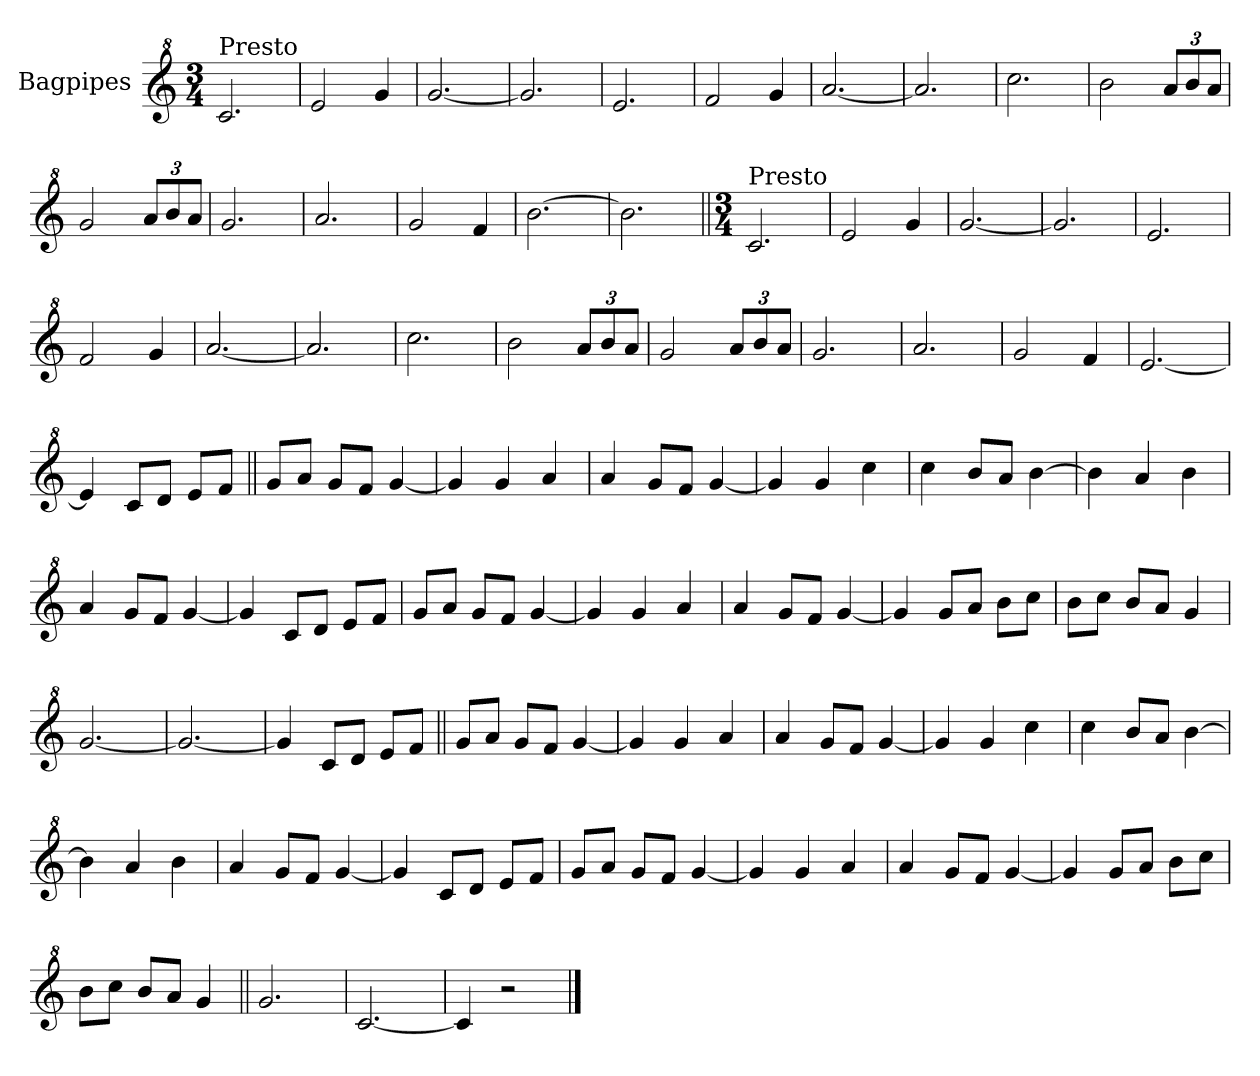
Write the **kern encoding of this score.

**kern
*part1
*staff1
*I"Bagpipes
*I'Bag
*clefG^2
*k[]
*M3/4
=1
!LO:TX:a:t=Presto
2.cc
=
2ee
4gg
=
[2.gg
=
2.gg]
=
2.ee
=
2ff
4gg
=
[2.aa
=
2.aa]
=
2.ccc
=
2bb
12aaL
12bb
12aaJ
=
2gg
12aaL
12bb
12aaJ
=
2.gg
=
2.aa
=
2gg
4ff
=
[2.bb
=
2.bb]
=||
*M3/4
!LO:TX:a:t=Presto
2.cc
=
2ee
4gg
=
[2.gg
=
2.gg]
=
2.ee
=
2ff
4gg
=
[2.aa
=
2.aa]
=
2.ccc
=
2bb
12aaL
12bb
12aaJ
=
2gg
12aaL
12bb
12aaJ
=
2.gg
=
2.aa
=
2gg
4ff
=
[2.ee
=
4ee]
8ccL
8ddJ
8eeL
8ffJ
=||
8ggL
8aaJ
8ggL
8ffJ
[4gg
=
4gg]
4gg
4aa
=
4aa
8ggL
8ffJ
[4gg
=
4gg]
4gg
4ccc
=
4ccc
8bbL
8aaJ
[4bb
=
4bb]
4aa
4bb
=
4aa
8ggL
8ffJ
[4gg
=
4gg]
8ccL
8ddJ
8eeL
8ffJ
=
8ggL
8aaJ
8ggL
8ffJ
[4gg
=
4gg]
4gg
4aa
=
4aa
8ggL
8ffJ
[4gg
=
4gg]
8ggL
8aaJ
8bbL
8cccJ
=
8bbL
8cccJ
8bbL
8aaJ
4gg
=
[2.gg
=
2.gg_
=
4gg]
8ccL
8ddJ
8eeL
8ffJ
=||
8ggL
8aaJ
8ggL
8ffJ
[4gg
=
4gg]
4gg
4aa
=
4aa
8ggL
8ffJ
[4gg
=
4gg]
4gg
4ccc
=
4ccc
8bbL
8aaJ
[4bb
=
4bb]
4aa
4bb
=
4aa
8ggL
8ffJ
[4gg
=
4gg]
8ccL
8ddJ
8eeL
8ffJ
=
8ggL
8aaJ
8ggL
8ffJ
[4gg
=
4gg]
4gg
4aa
=
4aa
8ggL
8ffJ
[4gg
=
4gg]
8ggL
8aaJ
8bbL
8cccJ
=
8bbL
8cccJ
8bbL
8aaJ
4gg
=||
2.gg
=
[2.cc
=
4cc]
2r
==
*-
